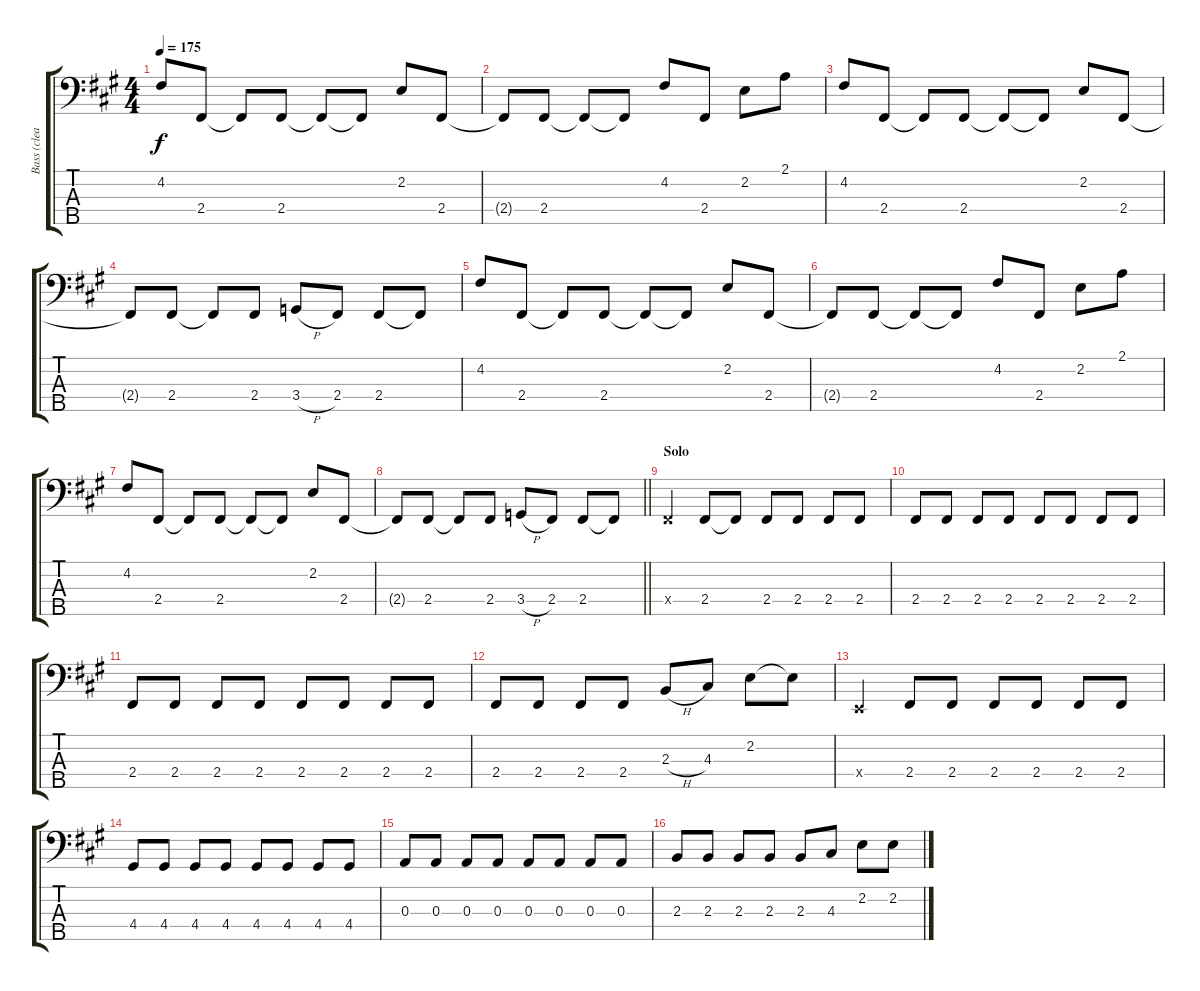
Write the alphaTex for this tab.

\track ("Bass (clean)" "Bass (clea") {instrument electricbassfinger}
\staff {score tabs}
\tuning (G2 D2 A1 E1 B0) {hide}
\ts (4 4)
\tempo 175
\clef f4
\ks f#minor
4.2.8{dy f} 2.4.8 2.4{t}.8 2.4.8 2.4{t}.8 2.4{t}.8 2.2.8 2.4.8 |
2.4{t}.8 2.4.8 2.4{t}.8 2.4{t}.8 4.2.8 2.4.8 2.2.8 2.1.8 |
4.2.8 2.4.8 2.4{t}.8 2.4.8 2.4{t}.8 2.4{t}.8 2.2.8 2.4.8 |
2.4{t}.8 2.4.8 2.4{t}.8 2.4.8 3.4{h}.8 2.4.8 2.4.8 2.4{t}.8 |
4.2.8 2.4.8 2.4{t}.8 2.4.8 2.4{t}.8 2.4{t}.8 2.2.8 2.4.8 |
2.4{t}.8 2.4.8 2.4{t}.8 2.4{t}.8 4.2.8 2.4.8 2.2.8 2.1.8 |
4.2.8 2.4.8 2.4{t}.8 2.4.8 2.4{t}.8 2.4{t}.8 2.2.8 2.4.8 |
\barLineRight lightlight
2.4{t}.8 2.4.8 2.4{t}.8 2.4.8 3.4{h}.8 2.4.8 2.4.8 2.4{t}.8 |
\section ("" "Solo")
2.4{x}.4 2.4.8 2.4{t}.8 2.4.8 2.4.8 2.4.8 2.4.8 |
2.4.8 2.4.8 2.4.8 2.4.8 2.4.8 2.4.8 2.4.8 2.4.8 |
2.4.8 2.4.8 2.4.8 2.4.8 2.4.8 2.4.8 2.4.8 2.4.8 |
2.4.8 2.4.8 2.4.8 2.4.8 2.3{h}.8 4.3.8 2.2.8 2.2{t}.8 |
0.4{x}.4 2.4.8 2.4.8 2.4.8 2.4.8 2.4.8 2.4.8 |
4.4.8 4.4.8 4.4.8 4.4.8 4.4.8 4.4.8 4.4.8 4.4.8 |
0.3.8 0.3.8 0.3.8 0.3.8 0.3.8 0.3.8 0.3.8 0.3.8 |
2.3.8 2.3.8 2.3.8 2.3.8 2.3.8 4.3.8 2.2.8 2.2.8
